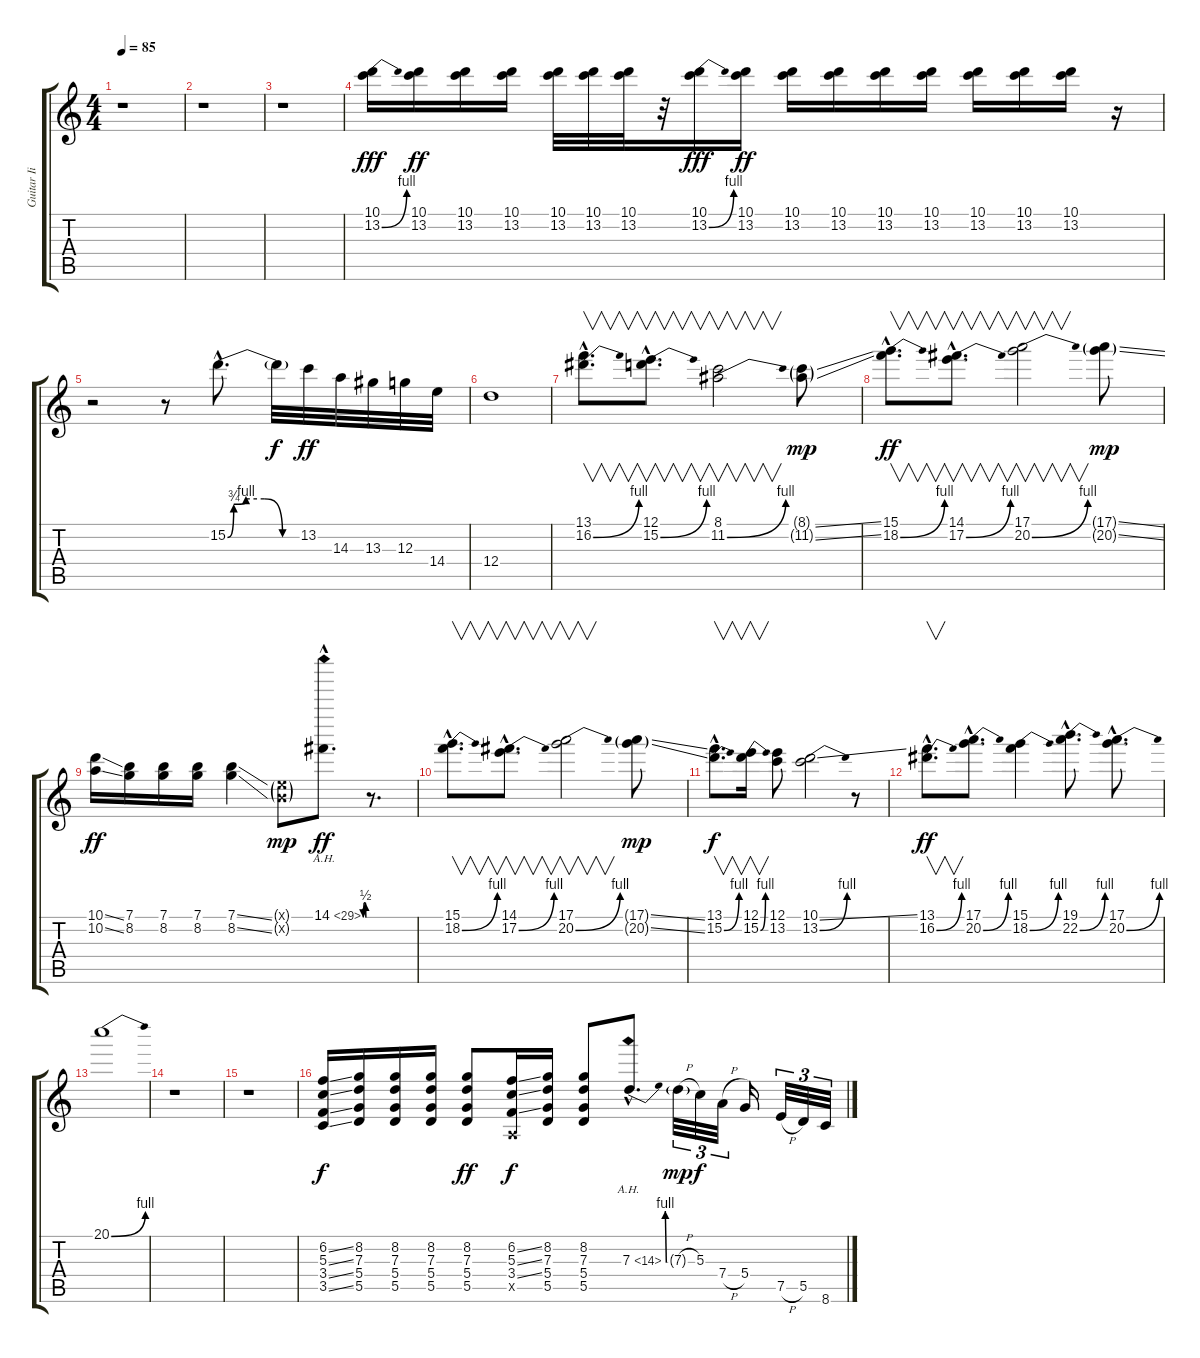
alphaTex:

\track ("Guitar Ii" "Guitar Ii") {instrument distortionguitar}
\staff {score tabs}
\tuning (E4 B3 G3 D3 A2 E2) {hide}
\ts (4 4)
\tempo 85
\clef g2
\ks c
r.1{dy fff} |
r.1 |
r.1 |
(10.1 13.2{be (bend 0 0 60 4)}).16 (10.1 13.2).16{dy ff} (10.1 13.2).16 (10.1 13.2).16 (10.1 13.2).32 (10.1 13.2).32 (10.1 13.2).32 r.32 (10.1 13.2{be (bend 0 0 60 4)}).16{dy fff} (10.1 13.2).16{dy ff} (10.1 13.2).16 (10.1 13.2).16 (10.1 13.2).16 (10.1 13.2).16 (10.1 13.2).16 (10.1 13.2).16 (10.1 13.2).16 r.16 |
r.2 r.8 15.2{be (custom 0 0 5 3 15 4 30 4 45 0 60 0) hac}.8{d} 15.2{t}.32{dy f} 13.2.32{dy ff} 14.3.32 13.3.32 12.3.32 14.4.32 |
12.4.1 |
(13.1{hac} 16.2{be (bend 0 0 60 4) hac}).8{v d} (12.1{hac} 15.2{be (bend 0 0 60 4) hac}).8{v d} (8.1 11.2{be (bend 0 0 60 4)}).2{v} (8.1{ss g} 11.2{ss g}).8{dy mp} |
(15.1{hac} 18.2{be (bend 0 0 60 4) hac}).8{v d dy ff} (14.1{hac} 17.2{be (bend 0 0 60 4) hac}).8{v d} (17.1 20.2{be (bend 0 0 60 4)}).2{v} (17.1{ss g} 20.2{ss g}).8{dy mp} |
(10.1{ss} 10.2{ss}).16{dy ff} (7.1 8.2).16 (7.1 8.2).16 (7.1 8.2).16 (7.1{ss} 8.2{ss}).4 (0.1{g x} 0.2{g x}).8{dy mp} 14.1{be (custom 0 0 7 2 15 2 30 2 45 0 60 0) ah 15 hac}.8{d dy ff} r.8{d} |
(15.1{hac} 18.2{be (bend 0 0 60 4) hac}).8{v d} (14.1{hac} 17.2{be (bend 0 0 60 4) hac}).8{v d} (17.1 20.2{be (bend 0 0 60 4)}).2{v} (17.1{ss g} 20.2{ss g}).8{dy mp} |
(13.1{hac} 15.2{be (bend 0 0 60 4) hac}).8{v d dy f} (12.1 15.2{be (bend 0 0 60 4)}).16{v} (12.1 13.2).8 (10.1{ss} 13.2{be (bend 0 0 60 4)}).2 r.8 |
(13.1{hac} 16.2{be (bend 0 0 60 4) hac}).8{v d dy ff} (17.1{hac} 20.2{be (bend 0 0 60 4) hac}).8{d} (15.1 18.2{be (bend 0 0 60 4)}).4 (19.1{hac} 22.2{be (bend 0 0 60 4) hac}).8{d} (17.1{hac} 20.2{be (bend 0 0 60 4) hac}).8{d} |
20.1{be (bend 0 0 60 4)}.1 |
r.1 |
r.1 |
(6.2{ss} 5.3{ss} 3.4{ss} 3.5{ss}).16{dy f} (8.2 7.3 5.4 5.5).16 (8.2 7.3 5.4 5.5).16 (8.2 7.3 5.4 5.5).16 (8.2 7.3 5.4 5.5).8{dy ff} (6.2{ss} 5.3{ss} 3.4{ss} 0.5{x}).16{dy f} (8.2 7.3 5.4 5.5).16 (8.2 7.3 5.4 5.5).8 7.3{be (bend 0 0 60 4) ah 7 hac}.8{d} 7.3{h g}.32{tu (3 2) dy mp} 5.3.32{tu (3 2) dy f} 7.4{h}.32{tu (3 2)} 5.4.16 7.5{h}.32{tu (3 2)} 5.5.32{tu (3 2)} 8.6.32{tu (3 2)}
